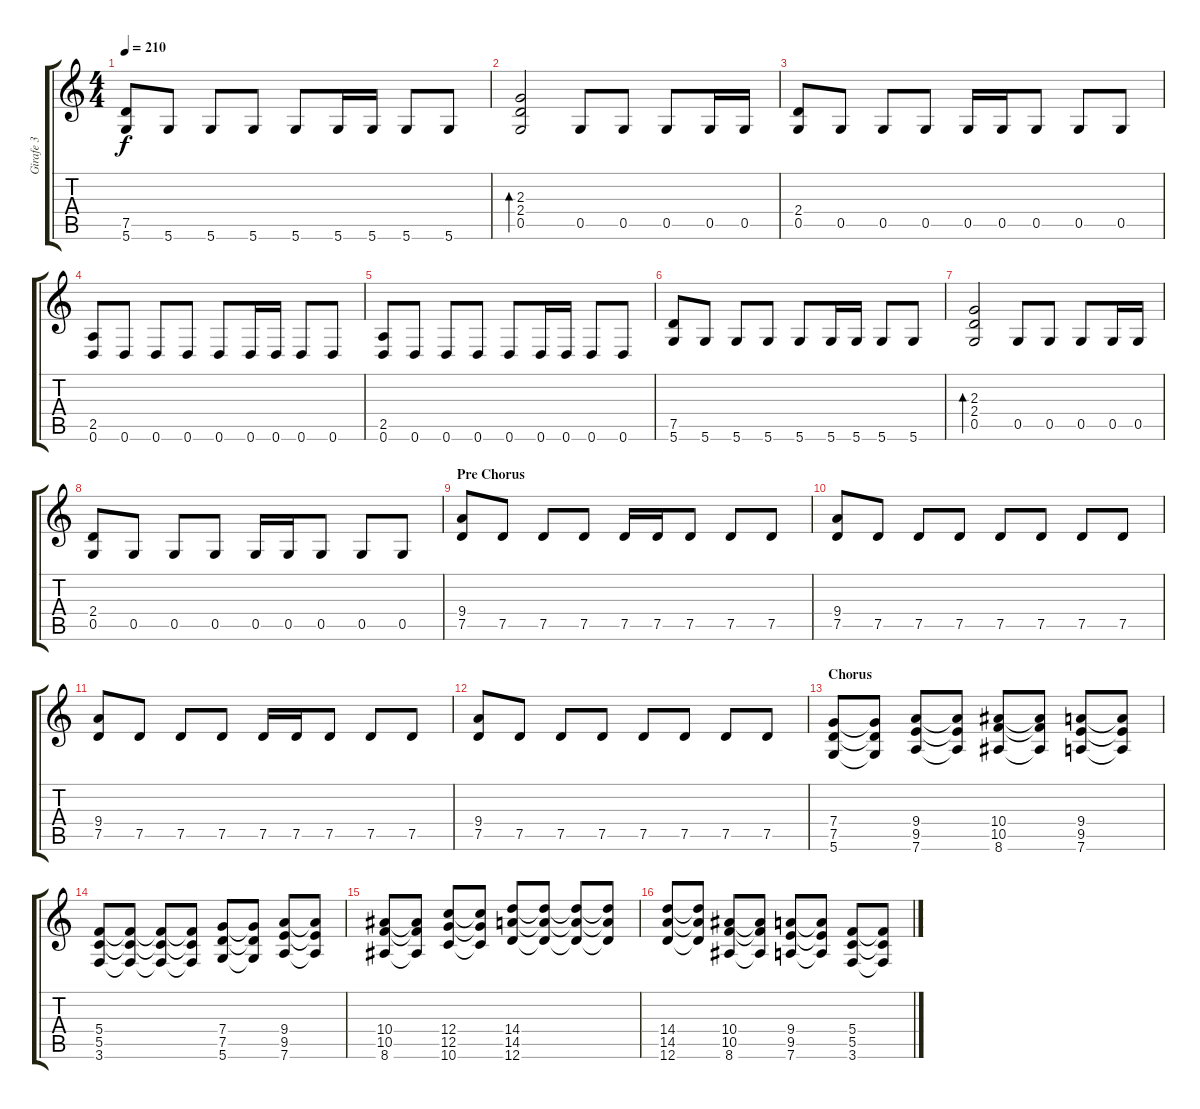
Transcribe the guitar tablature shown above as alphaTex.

\track ("Girafe 3" "Girafe 3") {instrument distortionguitar}
\staff {score tabs}
\tuning (D4 A3 F3 C3 G2 D2) {hide}
\ts (4 4)
\tempo 210
\clef g2
\ks c
(7.5 5.6).8{dy f} 5.6.8 5.6.8 5.6.8 5.6.8 5.6.16 5.6.16 5.6.8 5.6.8 |
(2.3 2.4 0.5).2{bd 480} 0.5.8 0.5.8 0.5.8 0.5.16 0.5.16 |
(2.4 0.5).8 0.5.8 0.5.8 0.5.8 0.5.16 0.5.16 0.5.8 0.5.8 0.5.8 |
(2.5 0.6).8 0.6.8 0.6.8 0.6.8 0.6.8 0.6.16 0.6.16 0.6.8 0.6.8 |
(2.5 0.6).8 0.6.8 0.6.8 0.6.8 0.6.8 0.6.16 0.6.16 0.6.8 0.6.8 |
(7.5 5.6).8 5.6.8 5.6.8 5.6.8 5.6.8 5.6.16 5.6.16 5.6.8 5.6.8 |
(2.3 2.4 0.5).2{bd 480} 0.5.8 0.5.8 0.5.8 0.5.16 0.5.16 |
(2.4 0.5).8 0.5.8 0.5.8 0.5.8 0.5.16 0.5.16 0.5.8 0.5.8 0.5.8 |
\section ("" "Pre Chorus")
(9.4 7.5).8 7.5.8 7.5.8 7.5.8 7.5.16 7.5.16 7.5.8 7.5.8 7.5.8 |
(9.4 7.5).8 7.5.8 7.5.8 7.5.8 7.5.8 7.5.8 7.5.8 7.5.8 |
(9.4 7.5).8 7.5.8 7.5.8 7.5.8 7.5.16 7.5.16 7.5.8 7.5.8 7.5.8 |
(9.4 7.5).8 7.5.8 7.5.8 7.5.8 7.5.8 7.5.8 7.5.8 7.5.8 |
\section ("" "Chorus")
(7.4 7.5 5.6).8 (7.4{t} 7.5{t} 5.6{t}).8 (9.4 9.5 7.6).8 (9.4{t} 9.5{t} 7.6{t}).8 (10.4 10.5 8.6).8 (10.4{t} 10.5{t} 8.6{t}).8 (9.4 9.5 7.6).8 (9.4{t} 9.5{t} 7.6{t}).8 |
(5.4 5.5 3.6).8 (5.4{t} 5.5{t} 3.6{t}).8 (5.4{t} 5.5{t} 3.6{t}).8 (5.4{t} 5.5{t} 3.6{t}).8 (7.4 7.5 5.6).8 (7.4{t} 7.5{t} 5.6{t}).8 (9.4 9.5 7.6).8 (9.4{t} 9.5{t} 7.6{t}).8 |
(10.4 10.5 8.6).8 (10.4{t} 10.5{t} 8.6{t}).8 (12.4 12.5 10.6).8 (12.4{t} 12.5{t} 10.6{t}).8 (14.4 14.5 12.6).8 (14.4{t} 14.5{t} 12.6{t}).8 (14.4{t} 14.5{t} 12.6{t}).8 (14.4{t} 14.5{t} 12.6{t}).8 |
(14.4 14.5 12.6).8 (14.4{t} 14.5{t} 12.6{t}).8 (10.4 10.5 8.6).8 (10.4{t} 10.5{t} 8.6{t}).8 (9.4 9.5 7.6).8 (9.4{t} 9.5{t} 7.6{t}).8 (5.4 5.5 3.6).8 (5.4{t} 5.5{t} 3.6{t}).8
